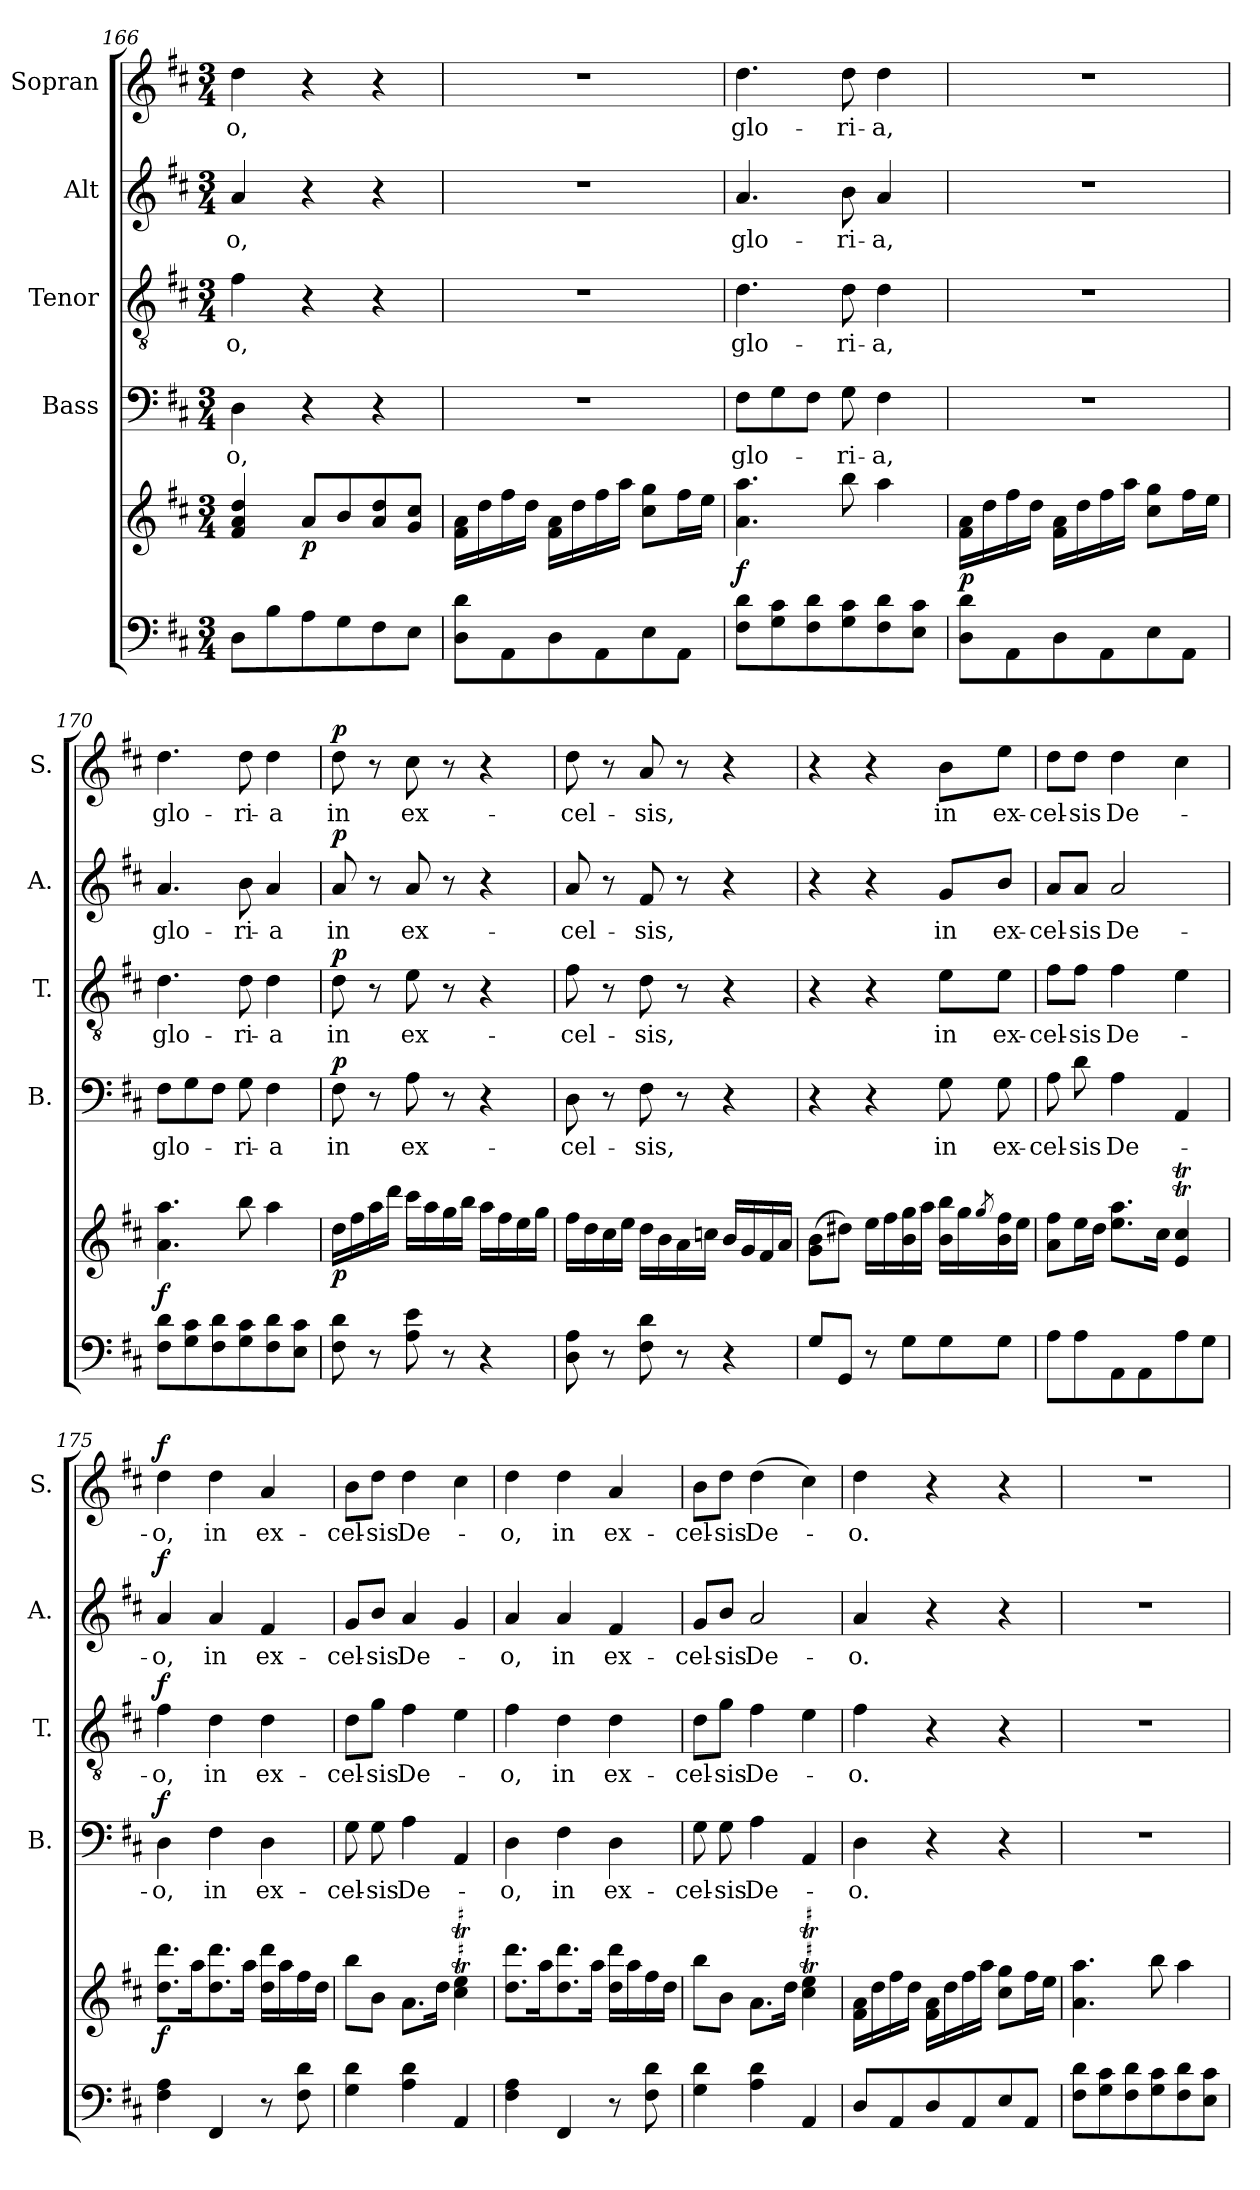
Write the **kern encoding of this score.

**kern	**kern	**dynam	**kern	**text	**dynam	**kern	**text	**dynam	**kern	**text	**dynam	**kern	**text	**dynam
*part5	*part5	*part5	*part4	*part4	*part4	*part3	*part3	*part3	*part2	*part2	*part2	*part1	*part1	*part1
*staff6	*staff5	*staff5/6	*staff4	*staff4	*staff4	*staff3	*staff3	*staff3	*staff2	*staff2	*staff2	*staff1	*staff1	*staff1
*	*	*	*I"Bass	*	*	*I"Tenor	*	*	*I"Alt	*	*	*I"Sopran	*	*
*	*	*	*I'B.	*	*	*I'T.	*	*	*I'A.	*	*	*I'S.	*	*
!!LO:PB:g=z
*clefF4	*clefG2	*	*clefF4	*	*	*clefGv2	*	*	*clefG2	*	*	*clefG2	*	*
*k[f#c#]	*k[f#c#]	*	*k[f#c#]	*	*	*k[f#c#]	*	*	*k[f#c#]	*	*	*k[f#c#]	*	*
*D:	*D:	*	*D:	*	*	*D:	*	*	*D:	*	*	*D:	*	*
*M3/4	*M3/4	*	*M3/4	*	*	*M3/4	*	*	*M3/4	*	*	*M3/4	*	*
=166	=166	=166	=166	=166	=166	=166	=166	=166	=166	=166	=166	=166	=166	=166
!	!	!	!	!LO:LY:b	!	!	!LO:LY:b	!	!	!LO:LY:b	!	!	!LO:LY:b	!
8D\L	4f#/ 4a/ 4dd/	.	4D\	-o,	.	4f#\	-o,	.	4a/	-o,	.	4dd\	-o,	.
8B\	.	.	.	.	.	.	.	.	.	.	.	.	.	.
!	!	!LO:DY:b	!	!	!	!	!	!	!	!	!	!	!	!
8A\	8a/L	p	4r	.	.	4r	.	.	4r	.	.	4r	.	.
8G\	8b/	.	.	.	.	.	.	.	.	.	.	.	.	.
8F#\	8a/ 8dd/	.	4r	.	.	4r	.	.	4r	.	.	4r	.	.
8E\J	8g/ 8cc#/J	.	.	.	.	.	.	.	.	.	.	.	.	.
=167	=167	=167	=167	=167	=167	=167	=167	=167	=167	=167	=167	=167	=167	=167
8D\ 8d\L	16f#\ 16a\LL	.	2.r	.	.	2.r	.	.	2.r	.	.	2.r	.	.
.	16dd\	.	.	.	.	.	.	.	.	.	.	.	.	.
8AA\	16ff#\	.	.	.	.	.	.	.	.	.	.	.	.	.
.	16dd\JJ	.	.	.	.	.	.	.	.	.	.	.	.	.
8D\	16f#\ 16a\LL	.	.	.	.	.	.	.	.	.	.	.	.	.
.	16dd\	.	.	.	.	.	.	.	.	.	.	.	.	.
8AA\	16ff#\	.	.	.	.	.	.	.	.	.	.	.	.	.
.	16aa\JJ	.	.	.	.	.	.	.	.	.	.	.	.	.
8E\	8cc#\ 8gg\L	.	.	.	.	.	.	.	.	.	.	.	.	.
8AA\J	16ff#\L	.	.	.	.	.	.	.	.	.	.	.	.	.
.	16ee\JJ	.	.	.	.	.	.	.	.	.	.	.	.	.
=168	=168	=168	=168	=168	=168	=168	=168	=168	=168	=168	=168	=168	=168	=168
!	!	!LO:DY:b	!	!LO:LY:b	!	!	!LO:LY:b	!	!	!LO:LY:b	!	!	!LO:LY:b	!
8F#\ 8d\L	4.a\ 4.aa\	f	8F#\L	glo-	.	4.d\	glo-	.	4.a/	glo-	.	4.dd\	glo-	.
8G\ 8c#\	.	.	8G\	.	.	.	.	.	.	.	.	.	.	.
8F#\ 8d\	.	.	8F#\J	.	.	.	.	.	.	.	.	.	.	.
!	!	!	!	!LO:LY:b	!	!	!LO:LY:b	!	!	!LO:LY:b	!	!	!LO:LY:b	!
8G\ 8c#\	8bb\	.	8G\	-ri-	.	8d\	-ri-	.	8b\	-ri-	.	8dd\	-ri-	.
!	!	!	!	!LO:LY:b	!	!	!LO:LY:b	!	!	!LO:LY:b	!	!	!LO:LY:b	!
8F#\ 8d\	4aa\	.	4F#\	-a,	.	4d\	-a,	.	4a/	-a,	.	4dd\	-a,	.
8E\ 8c#\J	.	.	.	.	.	.	.	.	.	.	.	.	.	.
=169	=169	=169	=169	=169	=169	=169	=169	=169	=169	=169	=169	=169	=169	=169
!	!	!LO:DY:b	!	!	!	!	!	!	!	!	!	!	!	!
8D\ 8d\L	16f#\ 16a\LL	p	2.r	.	.	2.r	.	.	2.r	.	.	2.r	.	.
.	16dd\	.	.	.	.	.	.	.	.	.	.	.	.	.
8AA\	16ff#\	.	.	.	.	.	.	.	.	.	.	.	.	.
.	16dd\JJ	.	.	.	.	.	.	.	.	.	.	.	.	.
8D\	16f#\ 16a\LL	.	.	.	.	.	.	.	.	.	.	.	.	.
.	16dd\	.	.	.	.	.	.	.	.	.	.	.	.	.
8AA\	16ff#\	.	.	.	.	.	.	.	.	.	.	.	.	.
.	16aa\JJ	.	.	.	.	.	.	.	.	.	.	.	.	.
8E\	8cc#\ 8gg\L	.	.	.	.	.	.	.	.	.	.	.	.	.
8AA\J	16ff#\L	.	.	.	.	.	.	.	.	.	.	.	.	.
.	16ee\JJ	.	.	.	.	.	.	.	.	.	.	.	.	.
=170	=170	=170	=170	=170	=170	=170	=170	=170	=170	=170	=170	=170	=170	=170
!	!	!LO:DY:b	!	!LO:LY:b	!	!	!LO:LY:b	!	!	!LO:LY:b	!	!	!LO:LY:b	!
8F#\ 8d\L	4.a\ 4.aa\	f	8F#\L	glo-	.	4.d\	glo-	.	4.a/	glo-	.	4.dd\	glo-	.
8G\ 8c#\	.	.	8G\	.	.	.	.	.	.	.	.	.	.	.
8F#\ 8d\	.	.	8F#\J	.	.	.	.	.	.	.	.	.	.	.
!	!	!	!	!LO:LY:b	!	!	!LO:LY:b	!	!	!LO:LY:b	!	!	!LO:LY:b	!
8G\ 8c#\	8bb\	.	8G\	-ri-	.	8d\	-ri-	.	8b\	-ri-	.	8dd\	-ri-	.
!	!	!	!	!LO:LY:b	!	!	!LO:LY:b	!	!	!LO:LY:b	!	!	!LO:LY:b	!
8F#\ 8d\	4aa\	.	4F#\	-a	.	4d\	-a	.	4a/	-a	.	4dd\	-a	.
8E\ 8c#\J	.	.	.	.	.	.	.	.	.	.	.	.	.	.
!!LO:LB:g=z
=171	=171	=171	=171	=171	=171	=171	=171	=171	=171	=171	=171	=171	=171	=171
!	!	!LO:DY:b	!	!LO:LY:b	!LO:DY:a	!	!LO:LY:b	!LO:DY:a	!	!LO:LY:b	!LO:DY:a	!	!LO:LY:b	!LO:DY:a
8F#\ 8d\	16dd\LL	p	8F#\	in	p	8d\	in	p	8a/	in	p	8dd\	in	p
.	16ff#\	.	.	.	.	.	.	.	.	.	.	.	.	.
8r	16aa\	.	8r	.	.	8r	.	.	8r	.	.	8r	.	.
.	16ddd\JJ	.	.	.	.	.	.	.	.	.	.	.	.	.
!	!	!	!	!LO:LY:b	!	!	!LO:LY:b	!	!	!LO:LY:b	!	!	!LO:LY:b	!
8A\ 8e\	16ccc#\LL	.	8A\	ex-	.	8e\	ex-	.	8a/	ex-	.	8cc#\	ex-	.
.	16aa\	.	.	.	.	.	.	.	.	.	.	.	.	.
8r	16gg\	.	8r	.	.	8r	.	.	8r	.	.	8r	.	.
.	16bb\JJ	.	.	.	.	.	.	.	.	.	.	.	.	.
4r	16aa\LL	.	4r	.	.	4r	.	.	4r	.	.	4r	.	.
.	16ff#\	.	.	.	.	.	.	.	.	.	.	.	.	.
.	16ee\	.	.	.	.	.	.	.	.	.	.	.	.	.
.	16gg\JJ	.	.	.	.	.	.	.	.	.	.	.	.	.
=172	=172	=172	=172	=172	=172	=172	=172	=172	=172	=172	=172	=172	=172	=172
!	!	!	!	!LO:LY:b	!	!	!LO:LY:b	!	!	!LO:LY:b	!	!	!LO:LY:b	!
8D\ 8A\	16ff#\LL	.	8D\	-cel-	.	8f#\	-cel-	.	8a/	-cel-	.	8dd\	-cel-	.
.	16dd\	.	.	.	.	.	.	.	.	.	.	.	.	.
8r	16cc#\	.	8r	.	.	8r	.	.	8r	.	.	8r	.	.
.	16ee\JJ	.	.	.	.	.	.	.	.	.	.	.	.	.
!	!	!	!	!LO:LY:b	!	!	!LO:LY:b	!	!	!LO:LY:b	!	!	!LO:LY:b	!
8F#\ 8d\	16dd\LL	.	8F#\	-sis,	.	8d\	-sis,	.	8f#/	-sis,	.	8a/	-sis,	.
.	16b\	.	.	.	.	.	.	.	.	.	.	.	.	.
8r	16a\	.	8r	.	.	8r	.	.	8r	.	.	8r	.	.
.	16ccn\JJ	.	.	.	.	.	.	.	.	.	.	.	.	.
4r	16b/LL	.	4r	.	.	4r	.	.	4r	.	.	4r	.	.
.	16g/	.	.	.	.	.	.	.	.	.	.	.	.	.
.	16f#/	.	.	.	.	.	.	.	.	.	.	.	.	.
.	16a/JJ	.	.	.	.	.	.	.	.	.	.	.	.	.
=173	=173	=173	=173	=173	=173	=173	=173	=173	=173	=173	=173	=173	=173	=173
8G/L	(>8g\ 8b\L	.	4r	.	.	4r	.	.	4r	.	.	4r	.	.
8GG/J	8dd#X\J)	.	.	.	.	.	.	.	.	.	.	.	.	.
8r	16ee\LL	.	4r	.	.	4r	.	.	4r	.	.	4r	.	.
.	16ff#\	.	.	.	.	.	.	.	.	.	.	.	.	.
8G\L	16b\ 16gg\	.	.	.	.	.	.	.	.	.	.	.	.	.
.	16aa\JJ	.	.	.	.	.	.	.	.	.	.	.	.	.
!	!	!	!	!LO:LY:b	!	!	!LO:LY:b	!	!	!LO:LY:b	!	!	!LO:LY:b	!
8G\	16b\ 16bb\LL	.	8G\	in	.	8e\L	in	.	8g/L	in	.	8b\L	in	.
.	16gg\	.	.	.	.	.	.	.	.	.	.	.	.	.
.	8qgg/	.	.	.	.	.	.	.	.	.	.	.	.	.
!	!	!	!	!LO:LY:b	!	!	!LO:LY:b	!	!	!LO:LY:b	!	!	!LO:LY:b	!
8G\J	16b\ 16ff#\	.	8G\	ex-	.	8e\J	ex-	.	8b/J	ex-	.	8ee\J	ex-	.
.	16ee\JJ	.	.	.	.	.	.	.	.	.	.	.	.	.
!!LO:PB:g=z
=174	=174	=174	=174	=174	=174	=174	=174	=174	=174	=174	=174	=174	=174	=174
!	!	!	!	!LO:LY:b	!	!	!LO:LY:b	!	!	!LO:LY:b	!	!	!LO:LY:b	!
8A\L	8a\ 8ff#\L	.	8A\	-cel-	.	8f#\L	-cel-	.	8a/L	-cel-	.	8dd\L	-cel-	.
!	!	!	!	!LO:LY:b	!	!	!LO:LY:b	!	!	!LO:LY:b	!	!	!LO:LY:b	!
8A\	16ee\L	.	8d\	-sis	.	8f#\J	-sis	.	8a/J	-sis	.	8dd\J	-sis	.
.	16dd\JJ	.	.	.	.	.	.	.	.	.	.	.	.	.
!	!	!	!	!LO:LY:b	!	!	!LO:LY:b	!	!	!LO:LY:b	!	!	!LO:LY:b	!
8AA\	8.ee\ 8.aa\L	.	4A\	De-	.	4f#\	De-	.	2a/	De-	.	4dd\	De-	.
8AA\	.	.	.	.	.	.	.	.	.	.	.	.	.	.
.	16cc#\Jk	.	.	.	.	.	.	.	.	.	.	.	.	.
8A\	4e/T 4cc#/T	.	4AA/	.	.	4e\	.	.	.	.	.	4cc#\	.	.
8G\J	.	.	.	.	.	.	.	.	.	.	.	.	.	.
=175	=175	=175	=175	=175	=175	=175	=175	=175	=175	=175	=175	=175	=175	=175
!	!	!LO:DY:b	!	!LO:LY:b	!LO:DY:a	!	!LO:LY:b	!LO:DY:a	!	!LO:LY:b	!LO:DY:a	!	!LO:LY:b	!LO:DY:a
4F#\ 4A\	8.dd\ 8.ddd\L	f	4D\	-o,	f	4f#\	-o,	f	4a/	-o,	f	4dd\	-o,	f
.	16aa\k	.	.	.	.	.	.	.	.	.	.	.	.	.
!	!	!	!	!LO:LY:b	!	!	!LO:LY:b	!	!	!LO:LY:b	!	!	!LO:LY:b	!
4FF#/	8.dd\ 8.ddd\	.	4F#\	in	.	4d\	in	.	4a/	in	.	4dd\	in	.
.	16aa\Jk	.	.	.	.	.	.	.	.	.	.	.	.	.
!	!	!	!	!LO:LY:b	!	!	!LO:LY:b	!	!	!LO:LY:b	!	!	!LO:LY:b	!
8r	16dd\ 16ddd\LL	.	4D\	ex-	.	4d\	ex-	.	4f#/	ex-	.	4a/	ex-	.
.	16aa\	.	.	.	.	.	.	.	.	.	.	.	.	.
8F#\ 8d\	16ff#\	.	.	.	.	.	.	.	.	.	.	.	.	.
.	16dd\JJ	.	.	.	.	.	.	.	.	.	.	.	.	.
=176	=176	=176	=176	=176	=176	=176	=176	=176	=176	=176	=176	=176	=176	=176
!	!	!	!	!LO:LY:b	!	!	!LO:LY:b	!	!	!LO:LY:b	!	!	!LO:LY:b	!
4G\ 4d\	8bb\L	.	8G\	-cel-	.	8d\L	-cel-	.	8g/L	-cel-	.	8b\L	-cel-	.
!	!	!	!	!LO:LY:b	!	!	!LO:LY:b	!	!	!LO:LY:b	!	!	!LO:LY:b	!
.	8b\J	.	8G\	-sis	.	8g\J	-sis	.	8b/J	-sis	.	8dd\J	-sis	.
!	!	!	!	!LO:LY:b	!	!	!LO:LY:b	!	!	!LO:LY:b	!	!	!LO:LY:b	!
4A\ 4d\	8.a\L	.	4A\	De-	.	4f#\	De-	.	4a/	De-	.	4dd\	De-	.
.	16dd\Jk	.	.	.	.	.	.	.	.	.	.	.	.	.
4AA/	4cc#\T 4ee\T	.	4AA/	.	.	4e\	.	.	4g/	.	.	4cc#\	.	.
=177	=177	=177	=177	=177	=177	=177	=177	=177	=177	=177	=177	=177	=177	=177
!	!	!	!	!LO:LY:b	!	!	!LO:LY:b	!	!	!LO:LY:b	!	!	!LO:LY:b	!
4F#\ 4A\	8.dd\ 8.ddd\L	.	4D\	-o,	.	4f#\	-o,	.	4a/	-o,	.	4dd\	-o,	.
.	16aa\k	.	.	.	.	.	.	.	.	.	.	.	.	.
!	!	!	!	!LO:LY:b	!	!	!LO:LY:b	!	!	!LO:LY:b	!	!	!LO:LY:b	!
4FF#/	8.dd\ 8.ddd\	.	4F#\	in	.	4d\	in	.	4a/	in	.	4dd\	in	.
.	16aa\Jk	.	.	.	.	.	.	.	.	.	.	.	.	.
!	!	!	!	!LO:LY:b	!	!	!LO:LY:b	!	!	!LO:LY:b	!	!	!LO:LY:b	!
8r	16dd\ 16ddd\LL	.	4D\	ex-	.	4d\	ex-	.	4f#/	ex-	.	4a/	ex-	.
.	16aa\	.	.	.	.	.	.	.	.	.	.	.	.	.
8F#\ 8d\	16ff#\	.	.	.	.	.	.	.	.	.	.	.	.	.
.	16dd\JJ	.	.	.	.	.	.	.	.	.	.	.	.	.
=178	=178	=178	=178	=178	=178	=178	=178	=178	=178	=178	=178	=178	=178	=178
!	!	!	!	!LO:LY:b	!	!	!LO:LY:b	!	!	!LO:LY:b	!	!	!LO:LY:b	!
4G\ 4d\	8bb\L	.	8G\	-cel-	.	8d\L	-cel-	.	8g/L	-cel-	.	8b\L	-cel-	.
!	!	!	!	!LO:LY:b	!	!	!LO:LY:b	!	!	!LO:LY:b	!	!	!LO:LY:b	!
.	8b\J	.	8G\	-sis	.	8g\J	-sis	.	8b/J	-sis	.	8dd\J	-sis	.
!	!	!	!	!LO:LY:b	!	!	!LO:LY:b	!	!	!LO:LY:b	!	!	!LO:LY:b	!
4A\ 4d\	8.a\L	.	4A\	De-	.	4f#\	De-	.	2a/	De-	.	(>4dd\	De-	.
.	16dd\Jk	.	.	.	.	.	.	.	.	.	.	.	.	.
4AA/	4cc#\T 4ee\T	.	4AA/	.	.	4e\	.	.	.	.	.	4cc#\)	.	.
!!LO:LB:g=z
=179	=179	=179	=179	=179	=179	=179	=179	=179	=179	=179	=179	=179	=179	=179
!	!	!	!	!LO:LY:b	!	!	!LO:LY:b	!	!	!LO:LY:b	!	!	!LO:LY:b	!
8D/L	16f#\ 16a\LL	.	4D\	-o.	.	4f#\	-o.	.	4a/	-o.	.	4dd\	-o.	.
.	16dd\	.	.	.	.	.	.	.	.	.	.	.	.	.
8AA/	16ff#\	.	.	.	.	.	.	.	.	.	.	.	.	.
.	16dd\JJ	.	.	.	.	.	.	.	.	.	.	.	.	.
8D/	16f#\ 16a\LL	.	4r	.	.	4r	.	.	4r	.	.	4r	.	.
.	16dd\	.	.	.	.	.	.	.	.	.	.	.	.	.
8AA/	16ff#\	.	.	.	.	.	.	.	.	.	.	.	.	.
.	16aa\JJ	.	.	.	.	.	.	.	.	.	.	.	.	.
8E/	8cc#\ 8gg\L	.	4r	.	.	4r	.	.	4r	.	.	4r	.	.
8AA/J	16ff#\L	.	.	.	.	.	.	.	.	.	.	.	.	.
.	16ee\JJ	.	.	.	.	.	.	.	.	.	.	.	.	.
=180	=180	=180	=180	=180	=180	=180	=180	=180	=180	=180	=180	=180	=180	=180
8F#\ 8d\L	4.a\ 4.aa\	.	2.r	.	.	2.r	.	.	2.r	.	.	2.r	.	.
8G\ 8c#\	.	.	.	.	.	.	.	.	.	.	.	.	.	.
8F#\ 8d\	.	.	.	.	.	.	.	.	.	.	.	.	.	.
8G\ 8c#\	8bb\	.	.	.	.	.	.	.	.	.	.	.	.	.
8F#\ 8d\	4aa\	.	.	.	.	.	.	.	.	.	.	.	.	.
8E\ 8c#\J	.	.	.	.	.	.	.	.	.	.	.	.	.	.
=	=	=	=	=	=	=	=	=	=	=	=	=	=	=
*-	*-	*-	*-	*-	*-	*-	*-	*-	*-	*-	*-	*-	*-	*-
